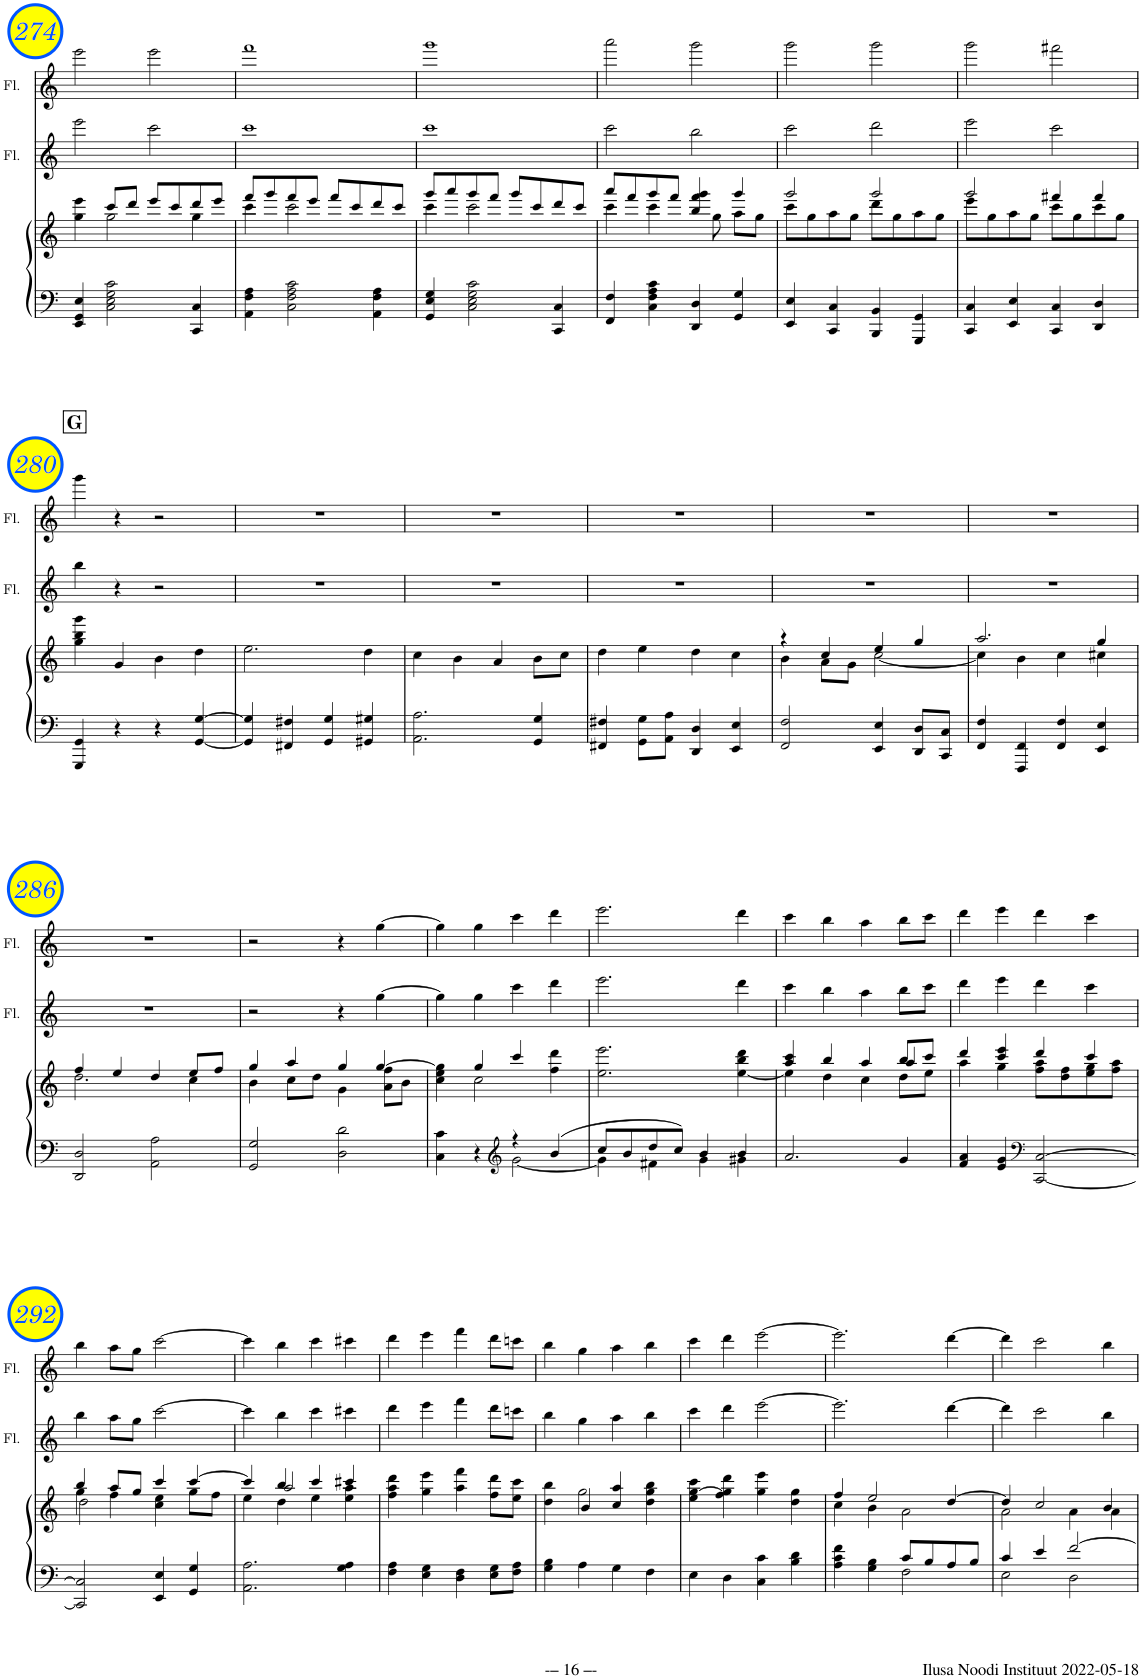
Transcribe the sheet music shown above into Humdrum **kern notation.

**kern	**kern	**kern	**kern
*part3	*part3	*part2	*part1
*staff4	*staff3	*staff2	*staff1
*I"Piano	*	*I"Flute	*I"Flute
*I'Pno	*	*I'Fl.	*I'Fl.
!!LO:PB:g=z
*clefF4	*clefG2	*clefG2	*clefG2
*k[]	*k[]	*k[]	*k[]
*M4/4	*M4/4	*M4/4	*M4/4
*met(c)	*met(c)	*met(c)	*met(c)
=274	=274	=274	=274
*	*^	*	*
4EE/ 4GG/ 4E/	4gg\ 4eee\	4ryy	2eee\	2eee\
2C\ 2E\ 2G\ 2c\	8ccc/L	2gg\	.	.
.	8ddd/J	.	.	.
.	8eee/L	.	2ccc\	2eee\
.	8ccc/	.	.	.
4CC/ 4C/	8ddd/	4gg\	.	.
.	8eee/J	.	.	.
=275	=275	=275	=275	=275
4AA\ 4F\ 4A\	8fff/L	4ccc\	1ccc	1fff
.	8ggg/	.	.	.
2C\ 2F\ 2A\ 2c\	8fff/	2ccc\	.	.
.	8eee/J	.	.	.
.	8fff/L	.	.	.
.	8ccc/	.	.	.
4AA\ 4F\ 4A\	8ddd/	4ryy	.	.
.	8ccc/J	.	.	.
=276	=276	=276	=276	=276
4GG/ 4E/ 4G/	8ggg/L	4ccc\	1ccc	1ggg
.	8aaa/	.	.	.
2C\ 2E\ 2G\ 2c\	8ggg/	2ccc\	.	.
.	8fff/J	.	.	.
.	8ggg/L	.	.	.
.	8ccc/	.	.	.
4CC/ 4C/	8ddd/	4ryy	.	.
.	8ccc/J	.	.	.
=277	=277	=277	=277	=277
*	*	*^	*	*
4FF/ 4F/	8aaa/L	8ryy	4ccc\	2ccc\	2aaa\
.	8fff/	8ryy@	.	.	.
4C\ 4F\ 4A\ 4c\	8ggg/	8ryy@	4ccc\	.	.
.	8fff/J	8ryy@	.	.	.
4DD/ 4D/	4bb/ 4fff/ 4ggg/	8ryy@	4ryy	2bb\	2ggg\
.	.	8gg\	.	.	.
4GG/ 4G/	4ggg/	4ryy	8aa\L	.	.
.	.	.	8gg\J	.	.
*	*	*v	*v	*	*
=278	=278	=278	=278	=278
4EE/ 4E/	2ggg/	8ccc\L	2ccc\	2ggg\
.	.	8gg\	.	.
4CC/ 4C/	.	8aa\	.	.
.	.	8gg\J	.	.
4BBB/ 4BB/	2ggg/	8ddd\L	2ddd\	2ggg\
.	.	8gg\	.	.
4GGG/ 4GG/	.	8aa\	.	.
.	.	8gg\J	.	.
=279	=279	=279	=279	=279
4CC/ 4C/	2ggg/	8eee\L	2eee\	2ggg\
.	.	8gg\	.	.
4EE/ 4E/	.	8aa\	.	.
.	.	8gg\J	.	.
4CC/ 4C/	4fff#X/	8ccc\L	2ccc\	2fff#X\
.	.	8gg\	.	.
4DD/ 4D/	4fff#/	8ccc\	.	.
.	.	8gg\J	.	.
*	*v	*v	*	*
!!LO:LB:g=z
!!LO:REH:place=s1:a:B:cj:fs=14:t=G
=280	=280	=280	=280
4GGG/ 4GG/	4gg\ 4bb\ 4ggg\	4bb\	4ggg\
4r	4g/	4r	4r
4r	4b\	2r	2r
[4GG/ [4G/	4dd\	.	.
=281	=281	=281	=281
4GG/] 4G/]	2.ee\	1r	1r
4FF#X/ 4F#X/	.	.	.
4GG/ 4G/	.	.	.
4GG#X/ 4G#X/	4dd\	.	.
=282	=282	=282	=282
2.AA\ 2.A\	4cc\	1r	1r
.	4b\	.	.
.	4a/	.	.
4GG/ 4G/	8b\L	.	.
.	8cc\J	.	.
=283	=283	=283	=283
4FF#X/ 4F#X/	4dd\	1r	1r
8GG\ 8G\L	4ee\	.	.
8AA\ 8A\J	.	.	.
4DD/ 4D/	4dd\	.	.
4EE/ 4E/	4cc\	.	.
=284	=284	=284	=284
*	*^	*	*
2FF/ 2F/	4r	4b\	1r	1r
.	4cc/	8a\L	.	.
.	.	8g\J	.	.
4EE/ 4E/	4ee/	[2cc\	.	.
8DD/ 8D/L	4gg/	.	.	.
8CC/ 8C/J	.	.	.	.
=285	=285	=285	=285	=285
4FF/ 4F/	2.aa/	4cc\]	1r	1r
4FFF/ 4FF/	.	4b\	.	.
4FF/ 4F/	.	4cc\	.	.
4EE/ 4E/	4gg/	4cc#X\	.	.
!!LO:LB:g=z
=286	=286	=286	=286	=286
2DD/ 2D/	4ff/	2.dd\	1r	1r
.	4ee/	.	.	.
2AA\ 2A\	4dd/	.	.	.
.	8ee/L	4cc\	.	.
.	8ff/J	.	.	.
=287	=287	=287	=287	=287
2GG/ 2G/	4gg/	4b\	2r	2r
.	4aa/	8cc\L	.	.
.	.	8dd\J	.	.
2D\ 2d\	4gg/	4g\	4r	4r
.	[4gg/	8a\ 8ff\L	[>4gg\	[>4gg\
.	.	8b\J	.	.
=288	=288	=288	=288	=288
*^	*	*	*	*
4C\ 4c\	2ryy	4cc\ 4ee\ 4gg\]	4ryy	4gg\]	4gg\]
4r	.	4gg/	2cc\	4gg\	4gg\
*clefG2	*	*	*	*	*
4r	[2g\	4ccc/	.	4ccc\	4ccc\
4b/	.	4ff\ 4ddd\	4ryy	4ddd\	4ddd\
*	*	*v	*v	*	*
=289	=289	=289	=289	=289
8cc/L	4g\]	2.ee\ 2.eee\	2.eee\	2.eee\
8b/	.	.	.	.
8dd/	4f#X\	.	.	.
8cc/J	.	.	.	.
4b/	4g\	.	.	.
4b/	4g#X\	[4ee\ 4bb\ 4ddd\	4ddd\	4ddd\
*v	*v	*	*	*
=290	=290	=290	=290
*	*^	*	*
*	*	*^	*	*
2.a/	4aa/ 4ccc/	4ee\]	2.ryy	4ccc\	4ccc\
.	4bb/	4dd\	.	4bb\	4bb\
.	4aa/	4cc\	.	4aa\	4aa\
4g/	8bb/L	8dd\L	4aa/	8bb\L	8bb\L
.	8ccc/J	8ee\J	.	8ccc\J	8ccc\J
*	*	*v	*v	*	*
=291	=291	=291	=291	=291
4f/ 4a/	4ddd/	4aa\	4ddd\	4ddd\
4e/ 4g/	4ccc/ 4eee/	4gg\	4eee\	4eee\
*clefF4	*	*	*	*
[2CC/ [2C/	4ddd/	8ff\ 8aa\L	4ddd\	4ddd\
.	.	8dd\ 8ff\	.	.
.	4ccc/	8ee\ 8gg\	4ccc\	4ccc\
.	.	8ff\ 8aa\J	.	.
!!LO:LB:g=z
=292	=292	=292	=292	=292
*	*	*^	*	*
2CC/] 2C/]	4bb/	4gg\	2dd\	4bb\	4bb\
.	8aa/L	4ff\	.	8aa\L	8aa\L
.	8gg/J	.	.	8gg\J	8gg\J
4EE/ 4E/	4ccc/	4cc\ 4ee\	2ryy	[2ccc\	[2ccc\
4GG/ 4G/	[4ccc/	8gg\L	.	.	.
.	.	8ff\J	.	.	.
=293	=293	=293	=293	=293	=293
2.AA\ 2.A\	4ccc/]	4ee\	4ryy	4ccc\]	4ccc\]
.	4bb/	4dd\	2aa/	4bb\	4bb\
.	4ccc/	4ee\	.	4ccc\	4ccc\
4G\ 4A\	4ccc#X/	4ee\ 4aa\	4ryy	4ccc#X\	4ccc#X\
*	*v	*v	*v	*	*
=294	=294	=294	=294
4F\ 4A\	4ff\ 4aa\ 4ddd\	4ddd\	4ddd\
4E\ 4G\	4gg\ 4eee\	4eee\	4eee\
4D\ 4F\	4aa\ 4fff\	4fff\	4fff\
8E\ 8G\L	8ff\ 8ddd\L	8ddd\L	8ddd\L
8F\ 8A\J	8ee\ 8ccc\J	8cccn\J	8cccn\J
=295	=295	=295	=295
*	*^	*	*
4G\ 4B\	4dd\ 4bb\	4ryy	4bb\	4bb\
4A\	4b/	2gg\	4gg\	4gg\
4G\	4cc/ 4aa/	.	4aa\	4aa\
4F\	4dd\ 4gg\ 4bb\	4ryy	4bb\	4bb\
*	*v	*v	*	*
=296	=296	=296	=296
4E\	4ee\ [4gg\ 4ccc\	4ccc\	4ccc\
4D\	4ff\ 4gg\] 4ddd\	4ddd\	4ddd\
4C\ 4c\	4gg\ 4eee\	[2eee\	[2eee\
4B\ 4d\	4dd\ 4gg\	.	.
=297	=297	=297	=297
*^	*^	*	*
4A\ 4c\ 4f\	2ryy	4ff/	4cc\	2.eee\]	2.eee\]
4G\ 4B\	.	2ee/	4b\	.	.
8c/L	2F\	.	2a\	.	.
8B/	.	.	.	.	.
8A/	.	[4dd/	.	[4ddd\	[4ddd\
8B/J	.	.	.	.	.
=298	=298	=298	=298	=298	=298
*	*^	*	*	*	*
4c/	2ryy	2E\	4dd/]	2a\	4ddd\]	4ddd\]
4e/	.	.	2cc/	.	2ccc\	2ccc\
[2f/	2D\	2ryy	.	4a\	.	.
.	.	.	4b/	4a\	4bb\	4bb\
*v	*v	*v	*	*	*	*
*	*v	*v	*	*
=	=	=	=
*-	*-	*-	*-
